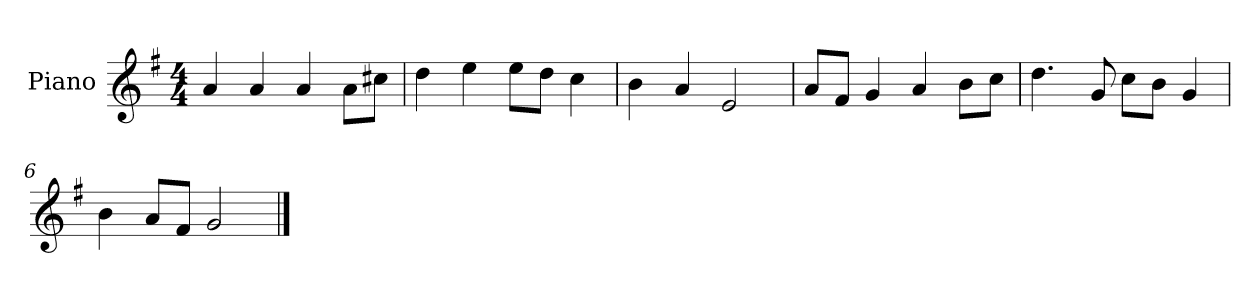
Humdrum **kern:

**kern
*part1
*staff1
*I"Piano
*I'P-no
*clefG2
*k[f#]
*M4/4
*MM90
=1
4a/
4a/
4a/
8a\L
8cc#X\J
=2
4dd\
4ee\
8ee\L
8dd\J
4cc\
=3
4b\
4a/
2e/
=4
8a/L
8f#/J
4g/
4a/
8b\L
8cc\J
=5
4.dd\
8g/
8cc\L
8b\J
4g/
=6
4b\
8a/L
8f#/J
2g/
==
*-
